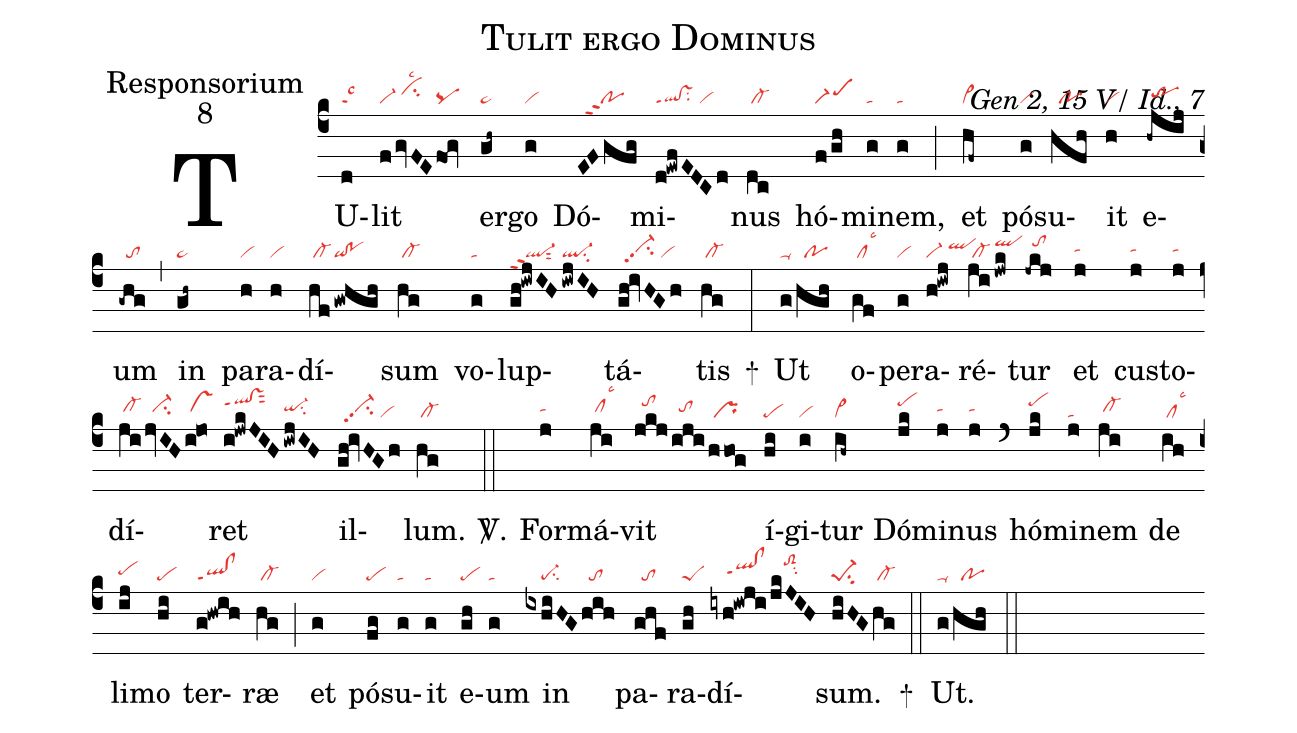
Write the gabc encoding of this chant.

name:Tulit ergo Dominus;
office-part:Responsorium;
mode:8;
commentary:Gen 2, 15 V/ Id., 7;
nabc-lines:1;
%%
(c4)
TU(d|talsc3)lit(f/gvFE|vi-/cihilsc2|/fOg|pq) er(gh~|pe~)go(g|vi) Dó(EFgfg|//poppt2)mi(d!ewfEDCd|ql!vsppt1su2/vi)nus(dc|/cl-) hó(f/gh|scM1)mi(g|ta)nem,(g|ta) (;)
et(hf~|cl~) pó(g|vi)su(hfh|//po)it(h|vi) e(-hjij|/trhh)um(-ghg|//to) (,)
in(gh~|pe~) pa(h|vi)ra(h|vi)dí(hf|/cl-|!gwhgh|qi!po)sum(hg|/cl-) vo(g|ta)lup(gh!iwjIH|ql-ppt2sut2|/iwjIH|ql-su2)tá(gh!ivHGh|//vi-hhpp2su2/vi)tis(hg|/cl-) +(:)
Ut(g|ta-|/hgh|//po) o(gf|/cllsc3)pe(g|vi)ra(h!iwj|vi-/qlhi)ré(ji|/cl-|!jwk|qlhj)tur(-jkj|//tohj) et(j|tahh) cus(j|tahh)to(j|tahh)dí(ji|/cl-hh|/jvIH|//ci-hh|i!jo|/vshh)ret(i!jwkJIH|qlhj!vshjppt1sut2|/iwjIH|qi-hhsu2) il(gh!ivHGh|//vi-hhpp2su2/vi)lum.(hg|/cl-) <sp>V/</sp>.(::)
For(j|tahh)má(ji|/clhhlsc3)vit(jkj|//tohj|/iji|//tohh|/hhog|/pr) í(hi|pe)gi(i|vi)tur(ih~|cl~) Dó(jk|pehj)mi(j|tahh)nus(j|tahh) (`)
hó(jk|pehj)mi(j|ta)nem(ji|/cl-hh) de(ih|/cllsc3) li(ij|pehh)mo(hi|pe) ter(g!hwih|ql!clppt1)ræ(hg|/cl-) (;)
et(g|vi) pó(fg|pe)su(g|ta)it(g|ta) e(gh|pe)um(g|ta) in(ixhiHG|////pe-su2|hih|//to) pa(ghf|//to)ra(gh|peS)dí(iyh!iwji|////qlhh!clhhppt1|/jkJIH|///toS2hksu2)sum.(hiHG|pe-1su2|hg|/cl-) +(::)
Ut.(g|ta-|/hgh|//po) (::)
